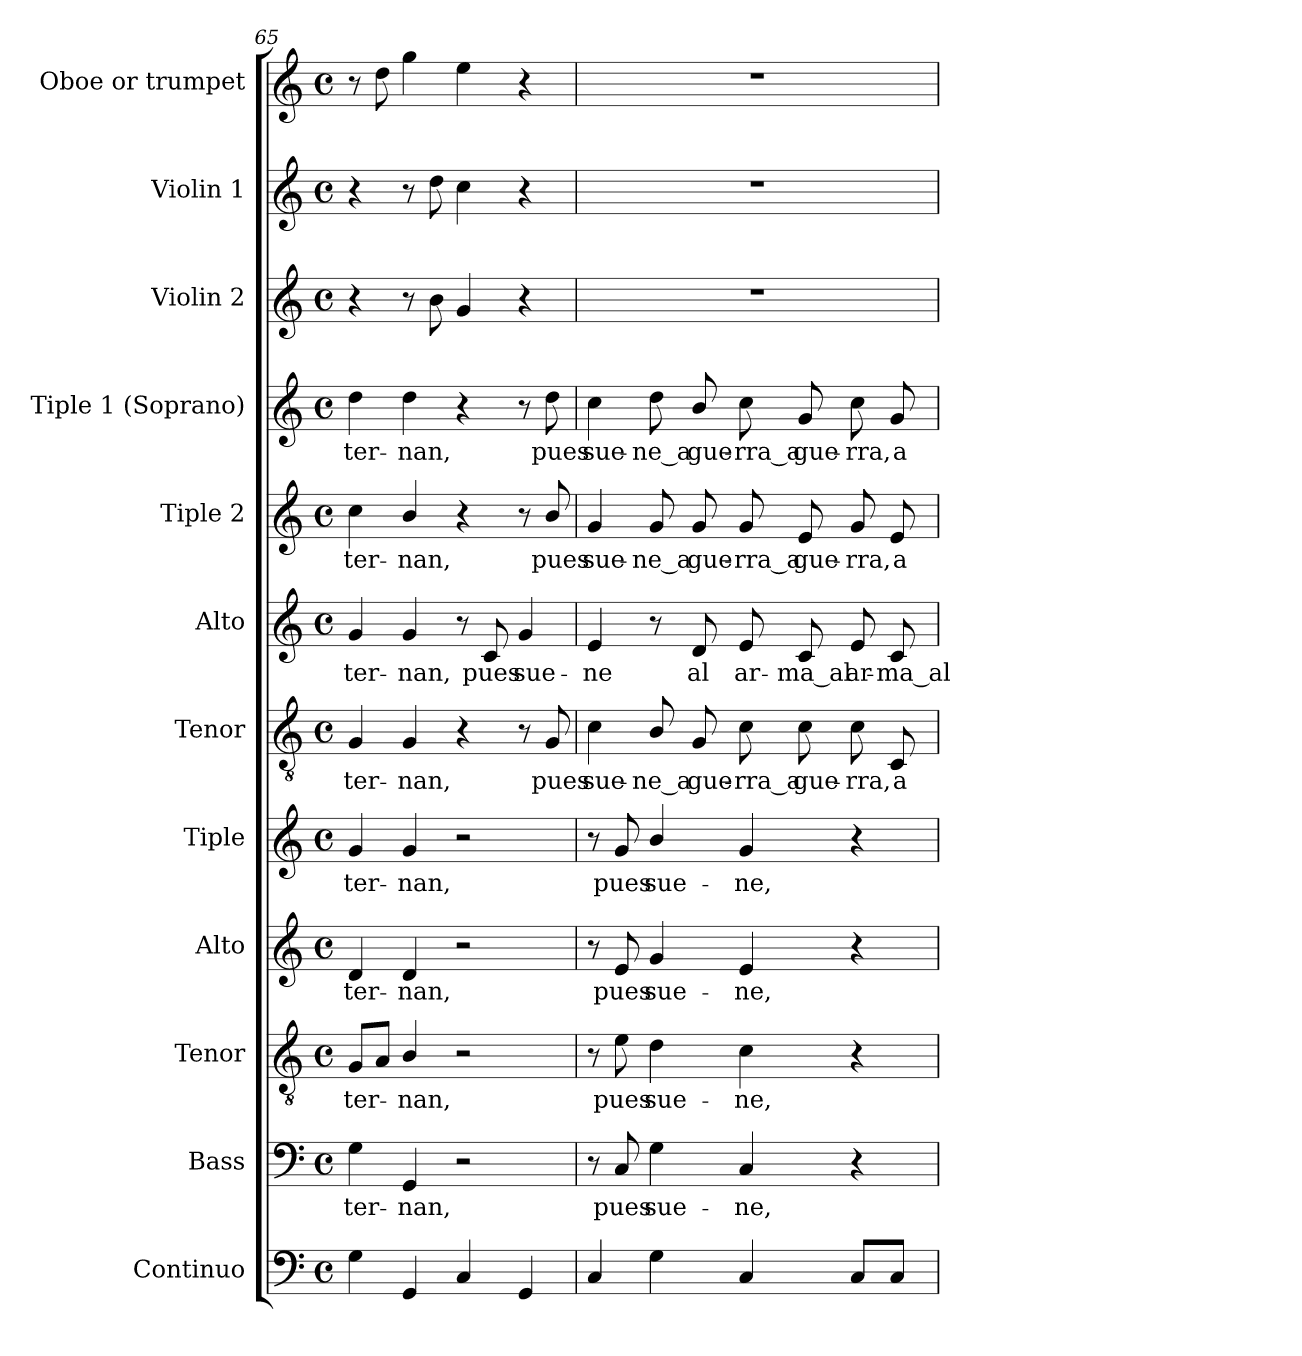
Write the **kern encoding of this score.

**kern	**kern	**text	**kern	**text	**kern	**text	**kern	**text	**kern	**text	**kern	**text	**kern	**text	**kern	**text	**kern	**kern	**kern
*part12	*part11	*part11	*part10	*part10	*part9	*part9	*part8	*part8	*part7	*part7	*part6	*part6	*part5	*part5	*part4	*part4	*part3	*part2	*part1
*staff12	*staff11	*staff11	*staff10	*staff10	*staff9	*staff9	*staff8	*staff8	*staff7	*staff7	*staff6	*staff6	*staff5	*staff5	*staff4	*staff4	*staff3	*staff2	*staff1
*I"Continuo	*I"Bass	*	*I"Tenor	*	*I"Alto	*	*I"Tiple	*	*I"Tenor	*	*I"Alto	*	*I"Tiple 2	*	*I"Tiple 1 (Soprano)	*	*I"Violin 2	*I"Violin 1	*I"Oboe or trumpet
*	*I'B.	*	*I'T.	*	*I'A.	*	*	*	*I'T.	*	*I'A.	*	*	*	*I'S1.	*	*I'Vln. 2	*I'Vln. 1	*I'Ob.
!!LO:PB:g=z
*clefF4	*clefF4	*	*clefGv2	*	*clefG2	*	*clefG2	*	*clefGv2	*	*clefG2	*	*clefG2	*	*clefG2	*	*clefG2	*clefG2	*clefG2
*	*	*	*ITrd7c12	*	*	*	*	*	*ITrd7c12	*	*	*	*	*	*	*	*	*	*
*k[]	*k[]	*	*k[]	*	*k[]	*	*k[]	*	*k[]	*	*k[]	*	*k[]	*	*k[]	*	*k[]	*k[]	*k[]
*C:	*C:	*	*C:	*	*C:	*	*C:	*	*C:	*	*C:	*	*C:	*	*C:	*	*C:	*C:	*C:
*M4/4	*M4/4	*	*M4/4	*	*M4/4	*	*M4/4	*	*M4/4	*	*M4/4	*	*M4/4	*	*M4/4	*	*M4/4	*M4/4	*M4/4
*met(c)	*met(c)	*	*met(c)	*	*met(c)	*	*met(c)	*	*met(c)	*	*met(c)	*	*met(c)	*	*met(c)	*	*met(c)	*met(c)	*met(c)
=65	=65	=65	=65	=65	=65	=65	=65	=65	=65	=65	=65	=65	=65	=65	=65	=65	=65	=65	=65
!	!	!LO:LY:b:color=#000000	!	!	!	!	!	!	!	!	!	!	!	!	!	!	!	!	!
!	!	!	!	!LO:LY:b:color=#000000	!	!	!	!	!	!	!	!	!	!	!	!	!	!	!
!	!	!	!	!	!	!LO:LY:b:color=#000000	!	!	!	!	!	!	!	!	!	!	!	!	!
!	!	!	!	!	!	!	!	!LO:LY:b:color=#000000	!	!	!	!	!	!	!	!	!	!	!
!	!	!	!	!	!	!	!	!	!	!LO:LY:b:color=#000000	!	!	!	!	!	!	!	!	!
!	!	!	!	!	!	!	!	!	!	!	!	!LO:LY:b:color=#000000	!	!	!	!	!	!	!
!	!	!	!	!	!	!	!	!	!	!	!	!	!	!LO:LY:b:color=#000000	!	!	!	!	!
!	!	!	!	!	!	!	!	!	!	!	!	!	!	!	!	!LO:LY:b:color=#000000	!	!	!
4Gi\	4Gi\	-ter-	8GGi/L	-ter-	4di/	-ter-	4gi/	-ter-	4GGi/	-ter-	4gi/	-ter-	4cci\	-ter-	4ddi\	-ter-	4r	4r	8r
.	.	.	8AAi/J	.	.	.	.	.	.	.	.	.	.	.	.	.	.	.	8ddi\
!	!	!LO:LY:b:color=#000000	!	!	!	!	!	!	!	!	!	!	!	!	!	!	!	!	!
!	!	!	!	!LO:LY:b:color=#000000	!	!	!	!	!	!	!	!	!	!	!	!	!	!	!
!	!	!	!	!	!	!LO:LY:b:color=#000000	!	!	!	!	!	!	!	!	!	!	!	!	!
!	!	!	!	!	!	!	!	!LO:LY:b:color=#000000	!	!	!	!	!	!	!	!	!	!	!
!	!	!	!	!	!	!	!	!	!	!LO:LY:b:color=#000000	!	!	!	!	!	!	!	!	!
!	!	!	!	!	!	!	!	!	!	!	!	!LO:LY:b:color=#000000	!	!	!	!	!	!	!
!	!	!	!	!	!	!	!	!	!	!	!	!	!	!LO:LY:b:color=#000000	!	!	!	!	!
!	!	!	!	!	!	!	!	!	!	!	!	!	!	!	!	!LO:LY:b:color=#000000	!	!	!
4GGi/	4GGi/	-nan,	4BBi/	-nan,	4di/	-nan,	4gi/	-nan,	4GGi/	-nan,	4gi/	-nan,	4bi/	-nan,	4ddi\	-nan,	8r	8r	4ggi\
.	.	.	.	.	.	.	.	.	.	.	.	.	.	.	.	.	8bi\	8ddi\	.
4Ci/	2r	.	2r	.	2r	.	2r	.	4r	.	8r	.	4r	.	4r	.	4gi/	4cci\	4eei\
!	!	!	!	!	!	!	!	!	!	!	!	!LO:LY:b:color=#000000	!	!	!	!	!	!	!
.	.	.	.	.	.	.	.	.	.	.	8ci/	pues	.	.	.	.	.	.	.
!	!	!	!	!	!	!	!	!	!	!	!	!LO:LY:b:color=#000000	!	!	!	!	!	!	!
4GGi/	.	.	.	.	.	.	.	.	8r	.	4gi/	sue-	8r	.	8r	.	4r	4r	4r
!	!	!	!	!	!	!	!	!	!	!LO:LY:b:color=#000000	!	!	!	!	!	!	!	!	!
!	!	!	!	!	!	!	!	!	!	!	!	!	!	!LO:LY:b:color=#000000	!	!	!	!	!
!	!	!	!	!	!	!	!	!	!	!	!	!	!	!	!	!LO:LY:b:color=#000000	!	!	!
.	.	.	.	.	.	.	.	.	8GGi/	pues	.	.	8bi/	pues	8ddi\	pues	.	.	.
=66	=66	=66	=66	=66	=66	=66	=66	=66	=66	=66	=66	=66	=66	=66	=66	=66	=66	=66	=66
!	!	!	!	!	!	!	!	!	!	!LO:LY:b:color=#000000	!	!	!	!	!	!	!	!	!
!	!	!	!	!	!	!	!	!	!	!	!	!LO:LY:b:color=#000000	!	!	!	!	!	!	!
!	!	!	!	!	!	!	!	!	!	!	!	!	!	!LO:LY:b:color=#000000	!	!	!	!	!
!	!	!	!	!	!	!	!	!	!	!	!	!	!	!	!	!LO:LY:b:color=#000000	!	!	!
4Ci/	8r	.	8r	.	8r	.	8r	.	4Ci\	sue-	4ei/	-ne	4gi/	sue-	4cci\	sue-	1r	1r	1r
!	!	!LO:LY:b:color=#000000	!	!	!	!	!	!	!	!	!	!	!	!	!	!	!	!	!
!	!	!	!	!LO:LY:b:color=#000000	!	!	!	!	!	!	!	!	!	!	!	!	!	!	!
!	!	!	!	!	!	!LO:LY:b:color=#000000	!	!	!	!	!	!	!	!	!	!	!	!	!
!	!	!	!	!	!	!	!	!LO:LY:b:color=#000000	!	!	!	!	!	!	!	!	!	!	!
.	8Ci/	pues	8Ei\	pues	8ei/	pues	8gi/	pues	.	.	.	.	.	.	.	.	.	.	.
!	!	!LO:LY:b:color=#000000	!	!	!	!	!	!	!	!	!	!	!	!	!	!	!	!	!
!	!	!	!	!LO:LY:b:color=#000000	!	!	!	!	!	!	!	!	!	!	!	!	!	!	!
!	!	!	!	!	!	!LO:LY:b:color=#000000	!	!	!	!	!	!	!	!	!	!	!	!	!
!	!	!	!	!	!	!	!	!LO:LY:b:color=#000000	!	!	!	!	!	!	!	!	!	!	!
!	!	!	!	!	!	!	!	!	!	!LO:LY:b:color=#000000	!	!	!	!	!	!	!	!	!
!	!	!	!	!	!	!	!	!	!	!	!	!	!	!LO:LY:b:color=#000000	!	!	!	!	!
!	!	!	!	!	!	!	!	!	!	!	!	!	!	!	!	!LO:LY:b:color=#000000	!	!	!
4Gi\	4Gi\	sue-	4Di\	sue-	4gi/	sue-	4bi/	sue-	8BBi/	-ne_a	8r	.	8gi/	-ne_a	8ddi\	-ne_a	.	.	.
!	!	!	!	!	!	!	!	!	!	!LO:LY:b:color=#000000	!	!	!	!	!	!	!	!	!
!	!	!	!	!	!	!	!	!	!	!	!	!LO:LY:b:color=#000000	!	!	!	!	!	!	!
!	!	!	!	!	!	!	!	!	!	!	!	!	!	!LO:LY:b:color=#000000	!	!	!	!	!
!	!	!	!	!	!	!	!	!	!	!	!	!	!	!	!	!LO:LY:b:color=#000000	!	!	!
.	.	.	.	.	.	.	.	.	8GGi/	gue-	8di/	al	8gi/	gue-	8bi/	gue-	.	.	.
!	!	!LO:LY:b:color=#000000	!	!	!	!	!	!	!	!	!	!	!	!	!	!	!	!	!
!	!	!	!	!LO:LY:b:color=#000000	!	!	!	!	!	!	!	!	!	!	!	!	!	!	!
!	!	!	!	!	!	!LO:LY:b:color=#000000	!	!	!	!	!	!	!	!	!	!	!	!	!
!	!	!	!	!	!	!	!	!LO:LY:b:color=#000000	!	!	!	!	!	!	!	!	!	!	!
!	!	!	!	!	!	!	!	!	!	!LO:LY:b:color=#000000	!	!	!	!	!	!	!	!	!
!	!	!	!	!	!	!	!	!	!	!	!	!LO:LY:b:color=#000000	!	!	!	!	!	!	!
!	!	!	!	!	!	!	!	!	!	!	!	!	!	!LO:LY:b:color=#000000	!	!	!	!	!
!	!	!	!	!	!	!	!	!	!	!	!	!	!	!	!	!LO:LY:b:color=#000000	!	!	!
4Ci/	4Ci/	-ne,	4Ci\	-ne,	4ei/	-ne,	4gi/	-ne,	8Ci\	-rra_a	8ei/	ar-	8gi/	-rra_a	8cci\	-rra_a	.	.	.
!	!	!	!	!	!	!	!	!	!	!LO:LY:b:color=#000000	!	!	!	!	!	!	!	!	!
!	!	!	!	!	!	!	!	!	!	!	!	!LO:LY:b:color=#000000	!	!	!	!	!	!	!
!	!	!	!	!	!	!	!	!	!	!	!	!	!	!LO:LY:b:color=#000000	!	!	!	!	!
!	!	!	!	!	!	!	!	!	!	!	!	!	!	!	!	!LO:LY:b:color=#000000	!	!	!
.	.	.	.	.	.	.	.	.	8Ci\	gue-	8ci/	-ma_al	8ei/	gue-	8gi/	gue-	.	.	.
!	!	!	!	!	!	!	!	!	!	!LO:LY:b:color=#000000	!	!	!	!	!	!	!	!	!
!	!	!	!	!	!	!	!	!	!	!	!	!LO:LY:b:color=#000000	!	!	!	!	!	!	!
!	!	!	!	!	!	!	!	!	!	!	!	!	!	!LO:LY:b:color=#000000	!	!	!	!	!
!	!	!	!	!	!	!	!	!	!	!	!	!	!	!	!	!LO:LY:b:color=#000000	!	!	!
8Ci/L	4r	.	4r	.	4r	.	4r	.	8Ci\	-rra,	8ei/	ar-	8gi/	-rra,	8cci\	-rra,	.	.	.
!	!	!	!	!	!	!	!	!	!	!LO:LY:b:color=#000000	!	!	!	!	!	!	!	!	!
!	!	!	!	!	!	!	!	!	!	!	!	!LO:LY:b:color=#000000	!	!	!	!	!	!	!
!	!	!	!	!	!	!	!	!	!	!	!	!	!	!LO:LY:b:color=#000000	!	!	!	!	!
!	!	!	!	!	!	!	!	!	!	!	!	!	!	!	!	!LO:LY:b:color=#000000	!	!	!
8Ci/J	.	.	.	.	.	.	.	.	8CCi/	a	8ci/	-ma_al	8ei/	a	8gi/	a	.	.	.
=	=	=	=	=	=	=	=	=	=	=	=	=	=	=	=	=	=	=	=
*-	*-	*-	*-	*-	*-	*-	*-	*-	*-	*-	*-	*-	*-	*-	*-	*-	*-	*-	*-
